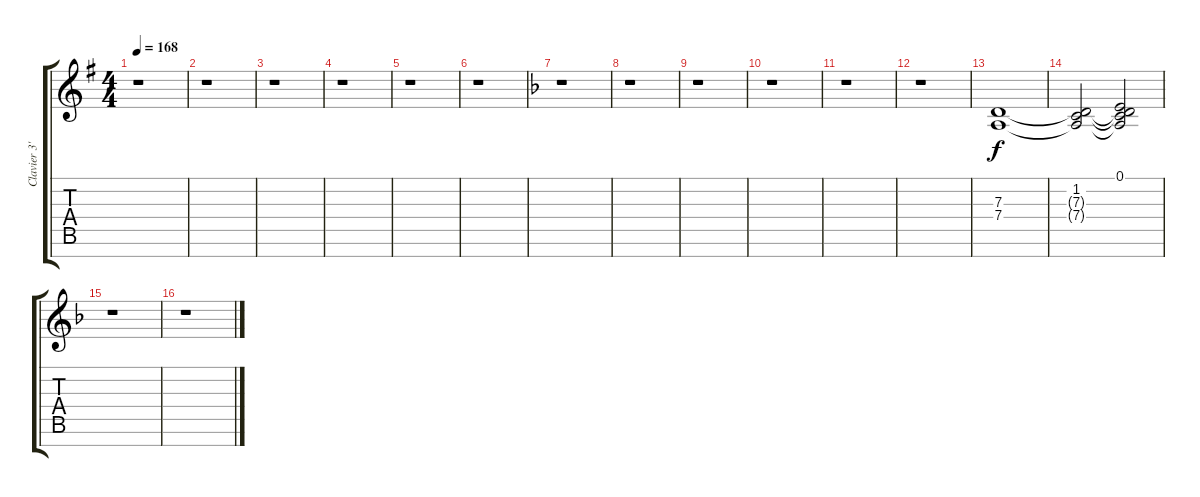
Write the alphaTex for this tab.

\track ("Clavier 3'" "Clavier 3'") {instrument stringensemble1}
\staff {score tabs}
\tuning (E4 B3 G3 D3 A2 E2 B1) {hide}
\ts (4 4)
\tempo 168
\clef g2
\ks g
r.1{dy f} |
r.1 |
r.1 |
r.1 |
r.1 |
r.1 |
\ks f
r.1 |
r.1 |
r.1 |
r.1 |
r.1 |
r.1 |
(7.3 7.4).1 |
(1.2 7.3{t} 7.4{t}).2 (0.1 1.2{t} 7.3{t} 7.4{t}).2 |
r.1 |
r.1
